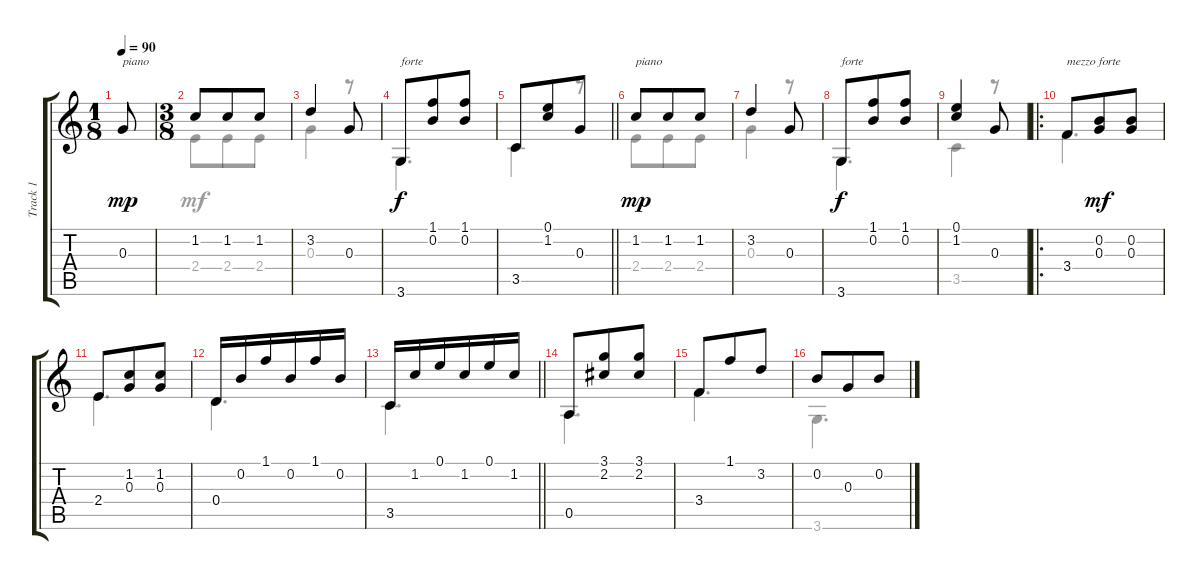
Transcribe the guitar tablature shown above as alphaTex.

\track ("Track 1" "Track 1") {instrument acousticguitarsteel}
\staff {score tabs}
\tuning (E4 B3 G3 D3 A2 E2) {hide}
\voice
\ts (1 8)
\tempo 90
\clef g2
\ks c
0.3.8{txt "piano" dy mp instrument acousticguitarsteel} |
\ts (3 8)
1.2.8 1.2.8 1.2.8 |
3.2.4 0.3.8 |
3.6.8{txt "forte" dy f} (1.1 0.2).8 (1.1 0.2).8 |
\barLineRight lightlight
3.5.8 (0.1 1.2).8 0.3.8 |
1.2.8{txt "piano" dy mp} 1.2.8 1.2.8 |
3.2.4 0.3.8 |
3.6.8{txt "forte" dy f} (1.1 0.2).8 (1.1 0.2).8 |
(0.1 1.2).4 0.3.8 |
\ro
3.4.8{txt "mezzo forte"} (0.2 0.3).8{dy mf} (0.2 0.3).8 |
2.4.8 (1.2 0.3).8 (1.2 0.3).8 |
0.4.16 0.2.16{beam merge} 1.1.16 0.2.16{beam merge} 1.1.16 0.2.16 |
\barLineRight lightlight
3.5.16 1.2.16{beam merge} 0.1.16 1.2.16{beam merge} 0.1.16 1.2.16 |
0.5.8 (3.1 2.2).8 (3.1 2.2).8 |
3.4.8 1.1.8 3.2.8 |
0.2.8 0.3.8 0.2.8
\voice
\clef g2
\ottava regular
\simile none
\ks c
|
2.4.8 2.4.8 2.4.8 |
0.3.4 r.8 |
3.6.4{d} |
\barLineRight lightlight
3.5.4 r.8 |
2.4.8 2.4.8 2.4.8 |
0.3.4 r.8 |
3.6.4{d} |
3.5.4 r.8 |
3.4.4{d dy mf} |
2.4.4{d} |
0.4.4{d} |
\barLineRight lightlight
3.5.4{d} |
0.5.4{d} |
3.4.4{d} |
3.6.4{d}
